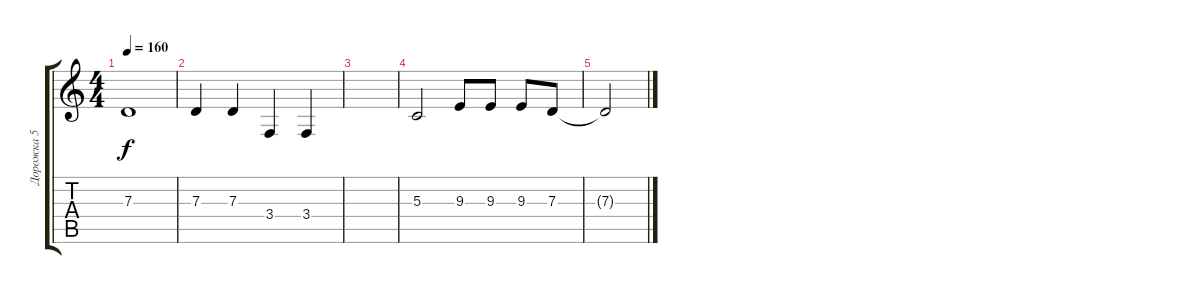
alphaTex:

\track ("Дорожка 5" "Дорожка 5") {instrument lead6voice}
\staff {score tabs}
\tuning (E4 B3 G3 D3 A2 E2) {hide}
\ts (4 4)
\tempo 160
\clef g2
\ks c
7.3.1{dy f} |
7.3.4 7.3.4 3.4.4 3.4.4 |
|
5.3.2 9.3.8 9.3.8 9.3.8 7.3.8 |
7.3{t}.2
